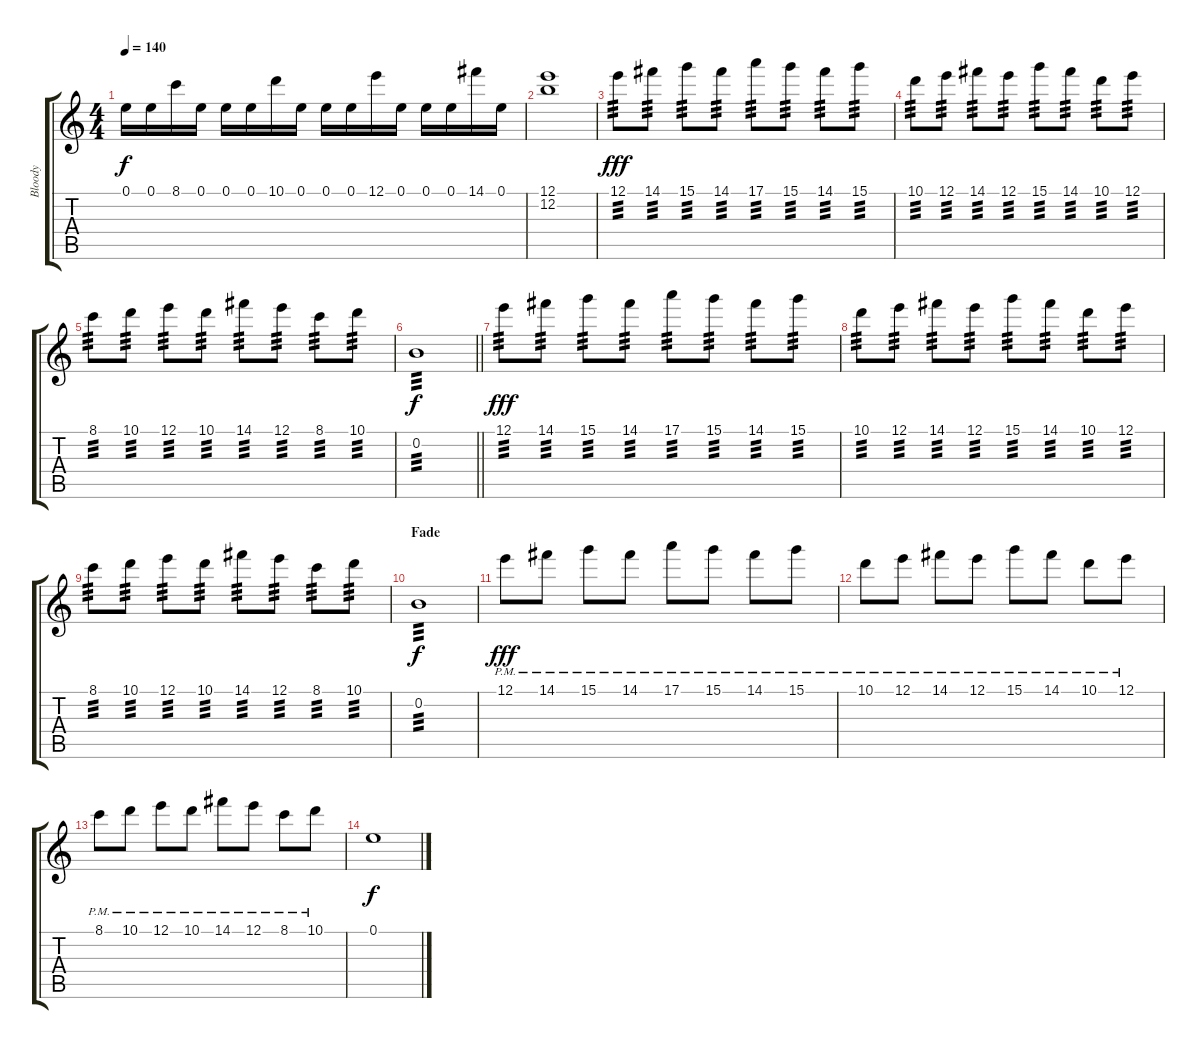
\track ("Bloody" "Bloody") {instrument overdrivenguitar}
\staff {score tabs}
\tuning (E4 B3 G3 D3 A2 E2) {hide}
\ts (4 4)
\tempo 140
\clef g2
\ks c
0.1.16{dy f} 0.1.16 8.1.16 0.1.16 0.1.16 0.1.16 10.1.16 0.1.16 0.1.16 0.1.16 12.1.16 0.1.16 0.1.16 0.1.16 14.1.16 0.1.16 |
(12.1 12.2).1 |
12.1.8{tp 3 dy fff} 14.1.8{tp 3} 15.1.8{tp 3} 14.1.8{tp 3} 17.1.8{tp 3} 15.1.8{tp 3} 14.1.8{tp 3} 15.1.8{tp 3} |
10.1.8{tp 3} 12.1.8{tp 3} 14.1.8{tp 3} 12.1.8{tp 3} 15.1.8{tp 3} 14.1.8{tp 3} 10.1.8{tp 3} 12.1.8{tp 3} |
8.1.8{tp 3} 10.1.8{tp 3} 12.1.8{tp 3} 10.1.8{tp 3} 14.1.8{tp 3} 12.1.8{tp 3} 8.1.8{tp 3} 10.1.8{tp 3} |
\barLineRight lightlight
0.2.1{tp 3 dy f} |
12.1.8{tp 3 dy fff} 14.1.8{tp 3} 15.1.8{tp 3} 14.1.8{tp 3} 17.1.8{tp 3} 15.1.8{tp 3} 14.1.8{tp 3} 15.1.8{tp 3} |
10.1.8{tp 3} 12.1.8{tp 3} 14.1.8{tp 3} 12.1.8{tp 3} 15.1.8{tp 3} 14.1.8{tp 3} 10.1.8{tp 3} 12.1.8{tp 3} |
8.1.8{tp 3} 10.1.8{tp 3} 12.1.8{tp 3} 10.1.8{tp 3} 14.1.8{tp 3} 12.1.8{tp 3} 8.1.8{tp 3} 10.1.8{tp 3} |
\section ("" "Fade")
0.2.1{tp 3 dy f} |
12.1{pm}.8{dy fff volume 0} 14.1{pm}.8 15.1{pm}.8 14.1{pm}.8 17.1{pm}.8 15.1{pm}.8 14.1{pm}.8 15.1{pm}.8 |
10.1{pm}.8 12.1{pm}.8 14.1{pm}.8 12.1{pm}.8 15.1{pm}.8 14.1{pm}.8 10.1{pm}.8 12.1{pm}.8 |
8.1{pm}.8 10.1{pm}.8 12.1{pm}.8 10.1{pm}.8 14.1{pm}.8 12.1{pm}.8 8.1{pm}.8 10.1{pm}.8 |
0.1.1{dy f}
